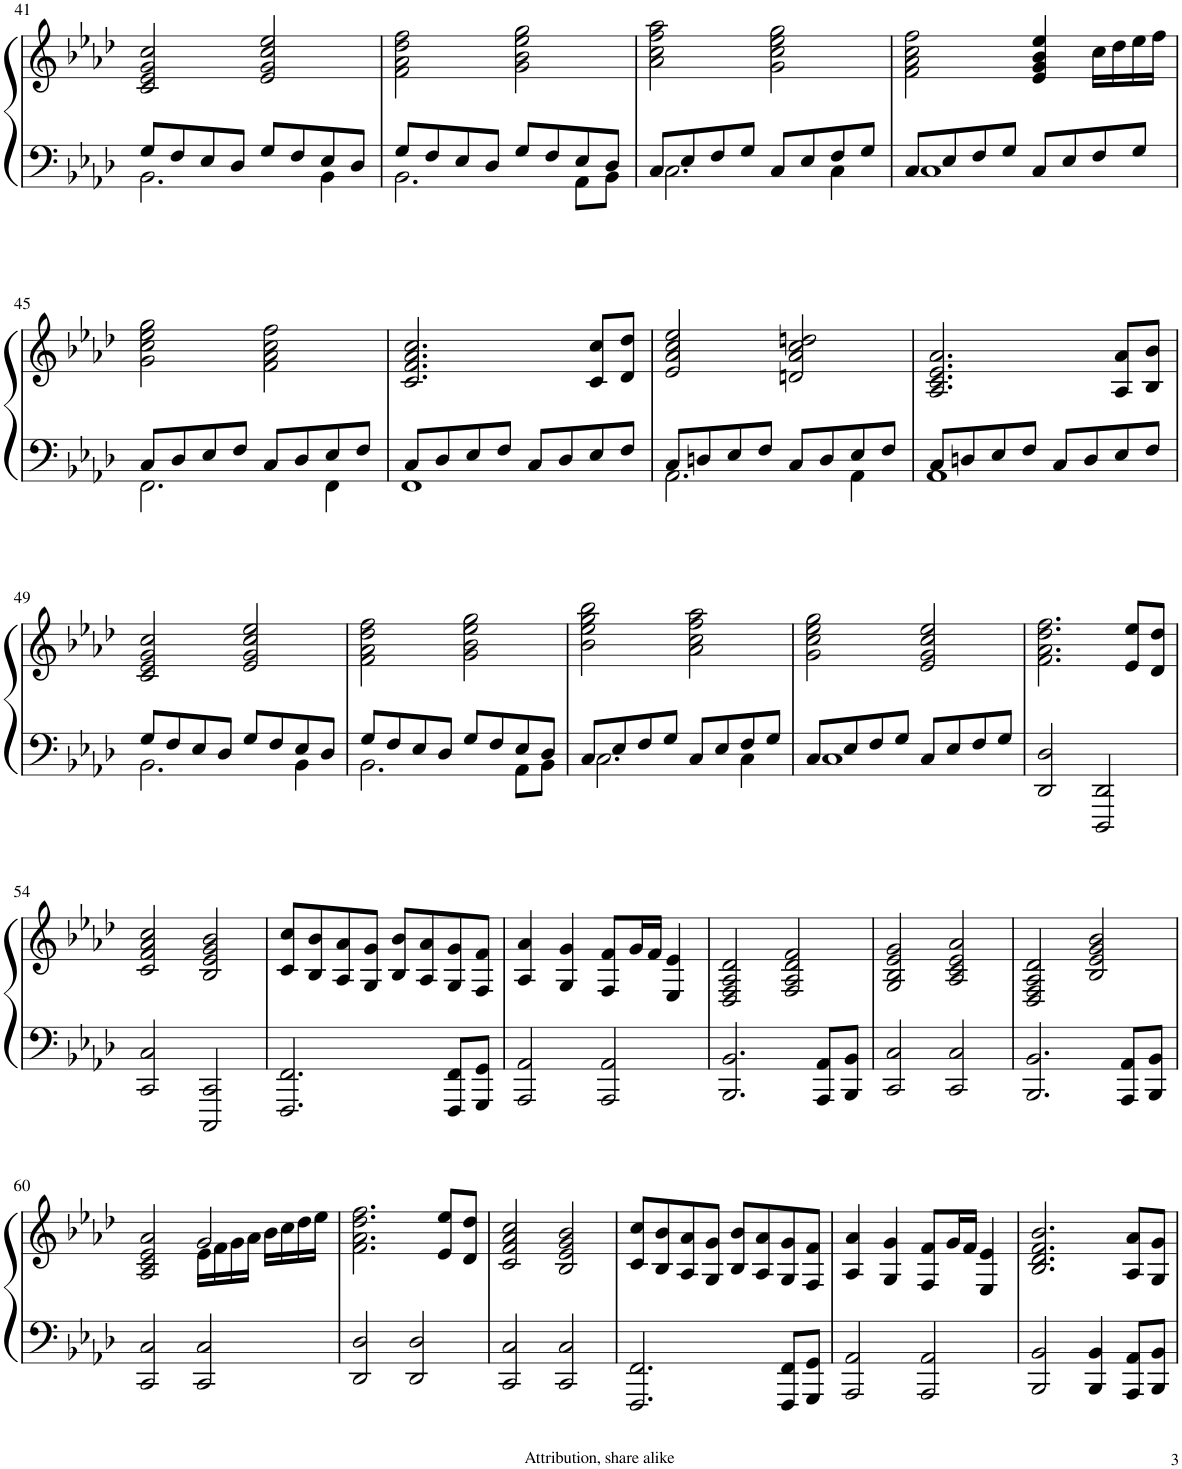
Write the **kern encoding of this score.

**kern	**kern
*part1	*part1
*staff2	*staff1
*I"Piano	*
*I'Pno.	*
!!LO:PB:g=z
*clefF4	*clefG2
*k[b-e-a-d-]	*k[b-e-a-d-]
*M4/4	*M4/4
=41	=41
*^	*
8G/L	2.BB-\	2c/ 2e-/ 2g/ 2cc/
8F/	.	.
8E-/	.	.
8D-/J	.	.
8G/L	.	2e-/ 2g/ 2cc/ 2ee-/
8F/	.	.
8E-/	4BB-\	.
8D-/J	.	.
=42	=42	=42
8G/L	2.BB-\	2f\ 2a-\ 2dd-\ 2ff\
8F/	.	.
8E-/	.	.
8D-/J	.	.
8G/L	.	2g\ 2b-\ 2ee-\ 2gg\
8F/	.	.
8E-/	8AA-\L	.
8D-/J	8BB-\J	.
=43	=43	=43
8C/L	2.C\	2a-\ 2cc\ 2ff\ 2aa-\
8E-/	.	.
8F/	.	.
8G/J	.	.
8C/L	.	2g\ 2cc\ 2ee-\ 2gg\
8E-/	.	.
8F/	4C\	.
8G/J	.	.
=44	=44	=44
8C/L	1C	2f\ 2a-\ 2cc\ 2ff\
8E-/	.	.
8F/	.	.
8G/J	.	.
8C/L	.	4e-/ 4g/ 4b-/ 4ee-/
8E-/	.	.
8F/	.	16cc\LL
.	.	16dd-\
8G/J	.	16ee-\
.	.	16ff\JJ
!!LO:LB:g=z
=45	=45	=45
8C/L	2.FF\	2g\ 2cc\ 2ee-\ 2gg\
8D-/	.	.
8E-/	.	.
8F/J	.	.
8C/L	.	2f\ 2a-\ 2cc\ 2ff\
8D-/	.	.
8E-/	4FF\	.
8F/J	.	.
=46	=46	=46
8C/L	1FF	2.c/ 2.f/ 2.a-/ 2.cc/
8D-/	.	.
8E-/	.	.
8F/J	.	.
8C/L	.	.
8D-/	.	.
8E-/	.	8c/ 8cc/L
8F/J	.	8d-/ 8dd-/J
=47	=47	=47
8C/L	2.AA-\	2e-/ 2a-/ 2cc/ 2ee-/
8Dn/	.	.
8E-/	.	.
8F/J	.	.
8C/L	.	2dn/ 2a-/ 2cc/ 2ddn/
8D/	.	.
8E-/	4AA-\	.
8F/J	.	.
=48	=48	=48
8C/L	1AA-	2.A-/ 2.c/ 2.e-/ 2.a-/
8Dn/	.	.
8E-/	.	.
8F/J	.	.
8C/L	.	.
8D/	.	.
8E-/	.	8A-/ 8a-/L
8F/J	.	8B-/ 8b-/J
!!LO:LB:g=z
=49	=49	=49
8G/L	2.BB-\	2c/ 2e-/ 2g/ 2cc/
8F/	.	.
8E-/	.	.
8D-/J	.	.
8G/L	.	2e-/ 2g/ 2cc/ 2ee-/
8F/	.	.
8E-/	4BB-\	.
8D-/J	.	.
=50	=50	=50
8G/L	2.BB-\	2f\ 2a-\ 2dd-\ 2ff\
8F/	.	.
8E-/	.	.
8D-/J	.	.
8G/L	.	2g\ 2b-\ 2ee-\ 2gg\
8F/	.	.
8E-/	8AA-\L	.
8D-/J	8BB-\J	.
=51	=51	=51
8C/L	2.C\	2b-\ 2ee-\ 2gg\ 2bb-\
8E-/	.	.
8F/	.	.
8G/J	.	.
8C/L	.	2a-\ 2cc\ 2ff\ 2aa-\
8E-/	.	.
8F/	4C\	.
8G/J	.	.
=52	=52	=52
8C/L	1C	2g\ 2cc\ 2ee-\ 2gg\
8E-/	.	.
8F/	.	.
8G/J	.	.
8C/L	.	2e-/ 2g/ 2cc/ 2ee-/
8E-/	.	.
8F/	.	.
8G/J	.	.
*v	*v	*
=53	=53
2DD-/ 2D-/	2.f\ 2.a-\ 2.dd-\ 2.ff\
2DDD-/ 2DD-/	.
.	8e-/ 8ee-/L
.	8d-/ 8dd-/J
!!LO:LB:g=z
=54	=54
2CC/ 2C/	2c/ 2f/ 2a-/ 2cc/
2CCC/ 2CC/	2B-/ 2e-/ 2g/ 2b-/
=55	=55
2.FFF/ 2.FF/	8c/ 8cc/L
.	8B-/ 8b-/
.	8A-/ 8a-/
.	8G/ 8g/J
.	8B-/ 8b-/L
.	8A-/ 8a-/
8FFF/ 8FF/L	8G/ 8g/
8GGG/ 8GG/J	8F/ 8f/J
=56	=56
2AAA-/ 2AA-/	4A-/ 4a-/
.	4G/ 4g/
2AAA-/ 2AA-/	8F/ 8f/L
.	16g/L
.	16f/JJ
.	4E-/ 4e-/
=57	=57
2.BBB-/ 2.BB-/	2D-/ 2F/ 2A-/ 2d-/
.	2F/ 2A-/ 2d-/ 2f/
8AAA-/ 8AA-/L	.
8BBB-/ 8BB-/J	.
=58	=58
2CC/ 2C/	2G/ 2B-/ 2e-/ 2g/
2CC/ 2C/	2A-/ 2c/ 2e-/ 2a-/
=59	=59
2.BBB-/ 2.BB-/	2D-/ 2F/ 2A-/ 2d-/
.	2B-/ 2e-/ 2g/ 2b-/
8AAA-/ 8AA-/L	.
8BBB-/ 8BB-/J	.
!!LO:LB:g=z
=60	=60
*	*^
2CC/ 2C/	2A-/ 2c/ 2e-/ 2a-/	2ryy
2CC/ 2C/	2g/	16e-\LL
.	.	16f\
.	.	16g\
.	.	16a-\JJ
.	.	16b-\LL
.	.	16cc\
.	.	16dd-\
.	.	16ee-\JJ
*	*v	*v
=61	=61
2DD-/ 2D-/	2.f\ 2.a-\ 2.dd-\ 2.ff\
2DD-/ 2D-/	.
.	8e-/ 8ee-/L
.	8d-/ 8dd-/J
=62	=62
2CC/ 2C/	2c/ 2f/ 2a-/ 2cc/
2CC/ 2C/	2B-/ 2e-/ 2g/ 2b-/
=63	=63
2.FFF/ 2.FF/	8c/ 8cc/L
.	8B-/ 8b-/
.	8A-/ 8a-/
.	8G/ 8g/J
.	8B-/ 8b-/L
.	8A-/ 8a-/
8FFF/ 8FF/L	8G/ 8g/
8GGG/ 8GG/J	8F/ 8f/J
=64	=64
2AAA-/ 2AA-/	4A-/ 4a-/
.	4G/ 4g/
2AAA-/ 2AA-/	8F/ 8f/L
.	16g/L
.	16f/JJ
.	4E-/ 4e-/
=65	=65
2BBB-/ 2BB-/	2.B-/ 2.d-/ 2.f/ 2.b-/
4BBB-/ 4BB-/	.
8AAA-/ 8AA-/L	8A-/ 8a-/L
8BBB-/ 8BB-/J	8G/ 8g/J
=	=
*-	*-
